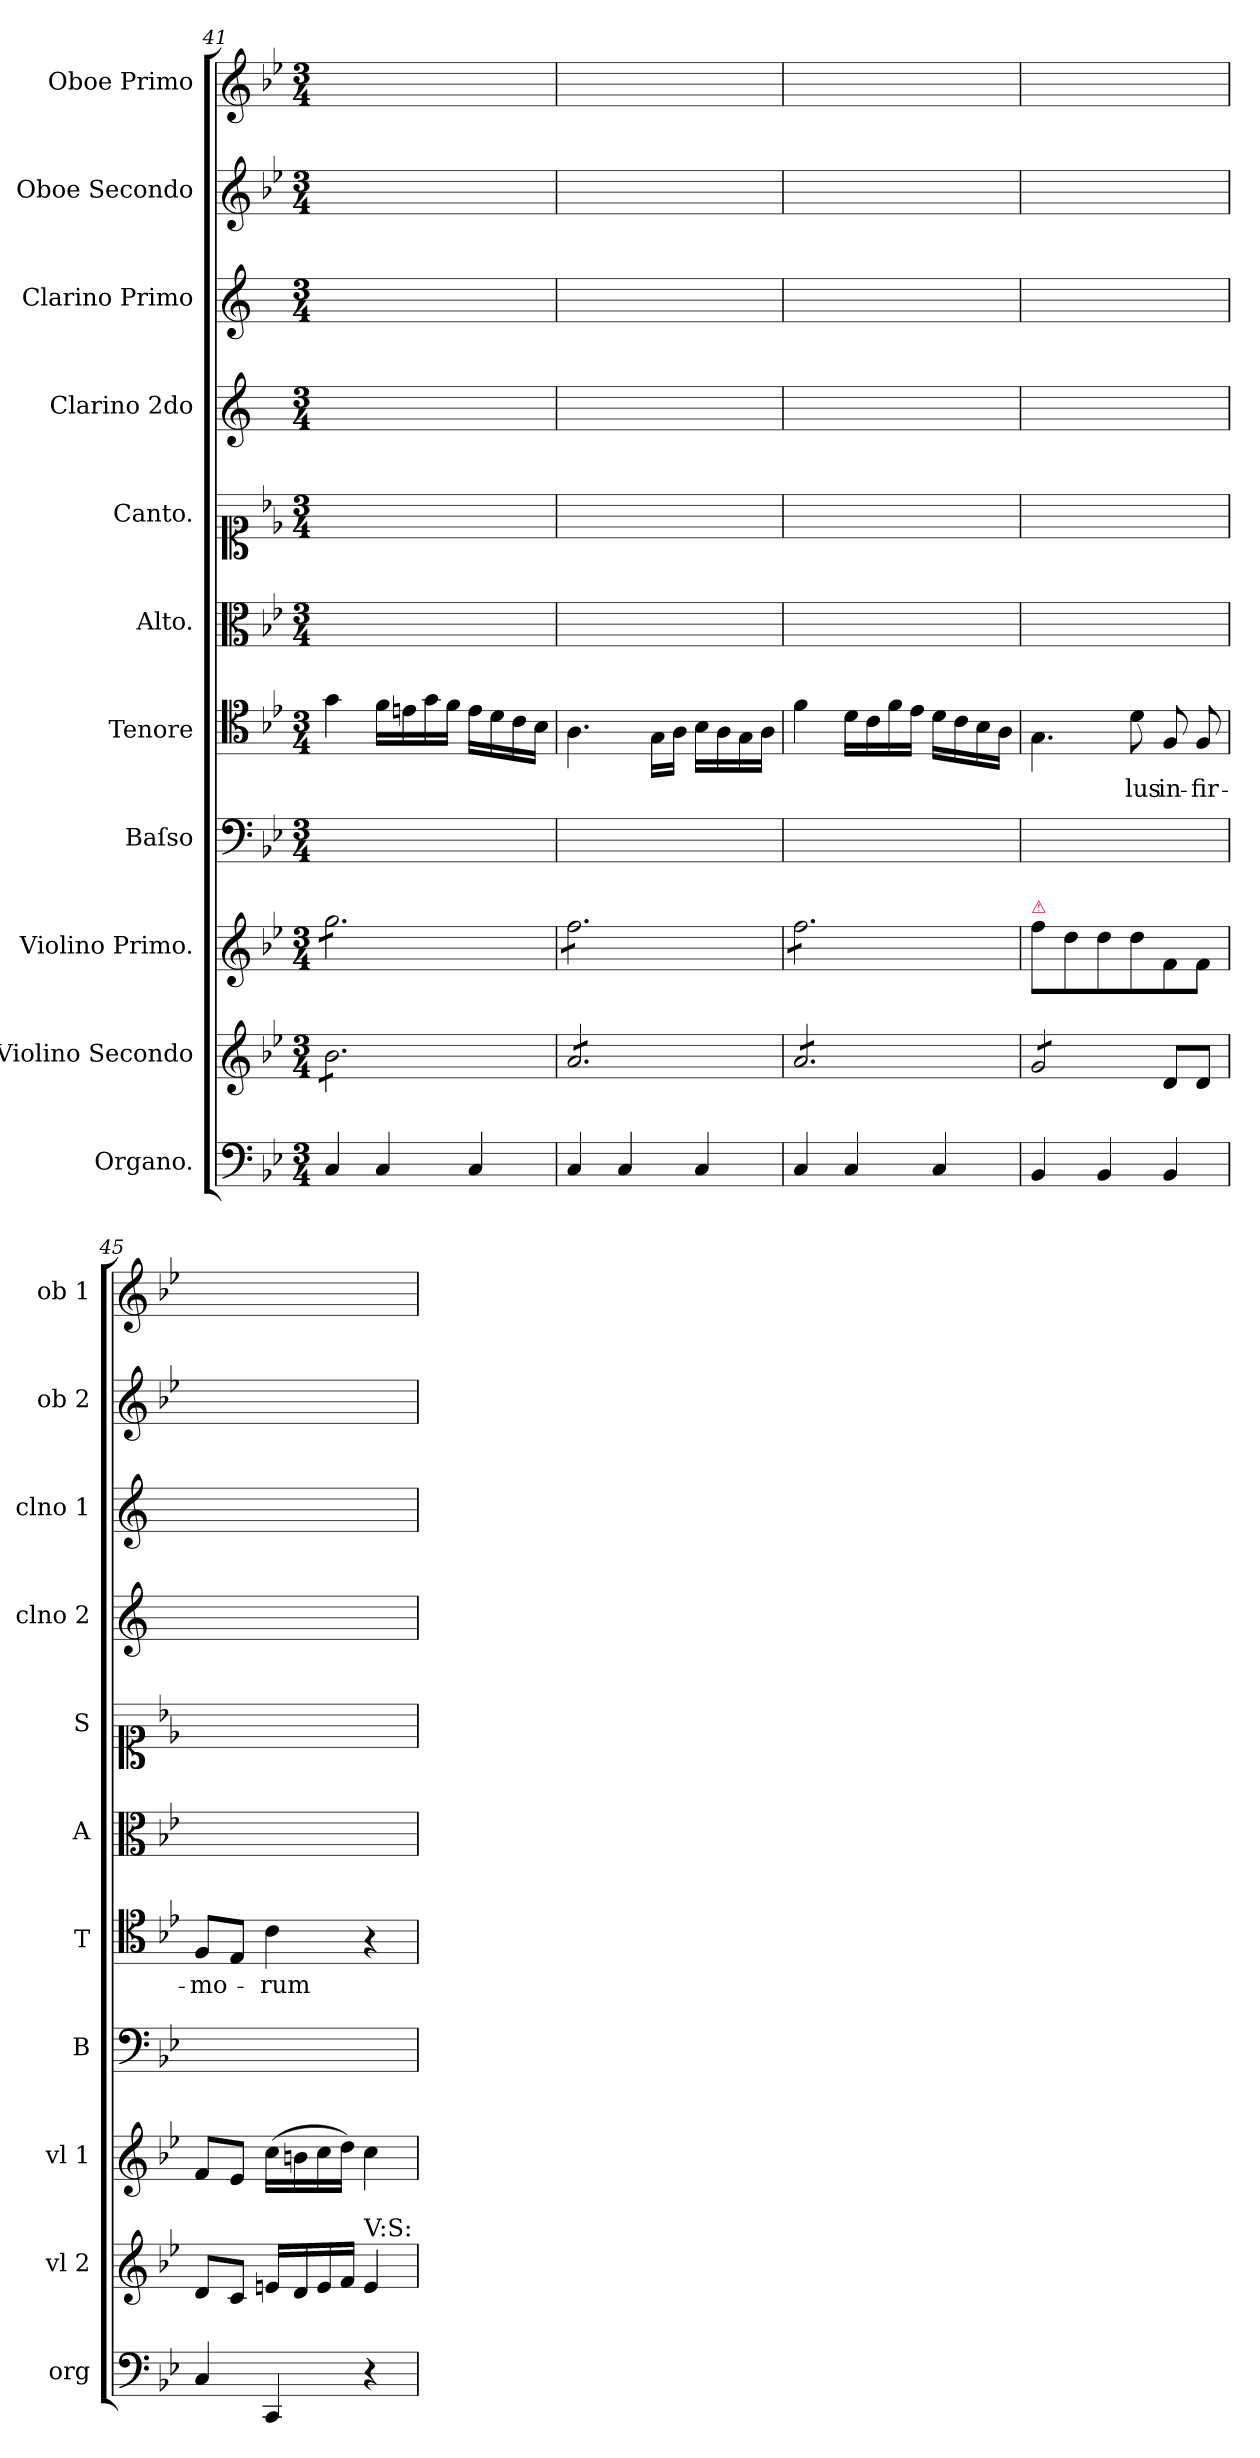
**kern	**kern	**kern	**kern	**kern	**text	**kern	**kern	**kern	**kern	**kern	**kern
*part11	*part10	*part9	*part8	*part7	*part7	*part6	*part5	*part4	*part3	*part2	*part1
*staff11	*staff10	*staff9	*staff8	*staff7	*staff7	*staff6	*staff5	*staff4	*staff3	*staff2	*staff1
*I"Organo.	*I"Violino Secondo	*I"Violino Primo.	*I"Baſso	*I"Tenore	*	*I"Alto.	*I"Canto.	*I"Clarino 2do	*I"Clarino Primo	*I"Oboe Secondo	*I"Oboe Primo
*I'org	*I'vl 2	*I'vl 1	*I'B	*I'T	*	*I'A	*I'S	*I'clno 2	*I'clno 1	*I'ob 2	*I'ob 1
*clefF4	*clefG2	*clefG2	*clefF4	*clefC4	*	*clefC3	*clefC1	*clefG2	*clefG2	*clefG2	*clefG2
*	*	*	*	*	*	*	*	*ITrd1c2	*ITrd1c2	*	*
*k[b-e-]	*k[b-e-]	*k[b-e-]	*k[b-e-]	*k[b-e-]	*	*k[b-e-]	*k[b-e-]	*k[b-e-]	*k[b-e-]	*k[b-e-]	*k[b-e-]
*B-:	*B-:	*B-:	*B-:	*B-:	*	*B-:	*B-:	*B-:	*B-:	*B-:	*B-:
*M3/4	*M3/4	*M3/4	*M3/4	*M3/4	*	*M3/4	*M3/4	*M3/4	*M3/4	*M3/4	*M3/4
=41	=41	=41	=41	=41	=41	=41	=41	=41	=41	=41	=41
*	*tremolo	*	*	*	*	*	*	*	*	*	*
*	*	*tremolo	*	*	*	*	*	*	*	*	*
4C/	8b-\L	8gg\L	2.ryy	4g\	.	2.ryy	2.ryy	2.ryy	2.ryy	2.ryy	2.ryy
.	8b-\	8gg\	.	.	.	.	.	.	.	.	.
4C/	8b-\	8gg\	.	16f\LL	.	.	.	.	.	.	.
.	.	.	.	16en\	.	.	.	.	.	.	.
.	8b-\	8gg\	.	16g\	.	.	.	.	.	.	.
.	.	.	.	16f\JJ	.	.	.	.	.	.	.
4C/	8b-\	8gg\	.	16e\LL	.	.	.	.	.	.	.
.	.	.	.	16d\	.	.	.	.	.	.	.
.	8b-\J	8gg\J	.	16c\	.	.	.	.	.	.	.
.	.	.	.	16B-\JJ	.	.	.	.	.	.	.
=42	=42	=42	=42	=42	=42	=42	=42	=42	=42	=42	=42
4C/	8a/L	8ff\L	2.ryy	4.A\	.	2.ryy	2.ryy	2.ryy	2.ryy	2.ryy	2.ryy
.	8a/	8ff\	.	.	.	.	.	.	.	.	.
4C/	8a/	8ff\	.	.	.	.	.	.	.	.	.
.	8a/	8ff\	.	16G\LL	.	.	.	.	.	.	.
.	.	.	.	16A\JJ	.	.	.	.	.	.	.
4C/	8a/	8ff\	.	16B-\LL	.	.	.	.	.	.	.
.	.	.	.	16A\	.	.	.	.	.	.	.
.	8a/J	8ff\J	.	16G\	.	.	.	.	.	.	.
.	.	.	.	16A\JJ	.	.	.	.	.	.	.
=43	=43	=43	=43	=43	=43	=43	=43	=43	=43	=43	=43
4C/	8a/L	8ff\L	2.ryy	4f\	.	2.ryy	2.ryy	2.ryy	2.ryy	2.ryy	2.ryy
.	8a/	8ff\	.	.	.	.	.	.	.	.	.
4C/	8a/	8ff\	.	16d\LL	.	.	.	.	.	.	.
.	.	.	.	16c\	.	.	.	.	.	.	.
.	8a/	8ff\	.	16f\	.	.	.	.	.	.	.
.	.	.	.	16e-\JJ	.	.	.	.	.	.	.
4C/	8a/	8ff\	.	16d\LL	.	.	.	.	.	.	.
.	.	.	.	16c\	.	.	.	.	.	.	.
.	8a/J	8ff\J	.	16B-\	.	.	.	.	.	.	.
*	*	*Xtremolo	*	*	*	*	*	*	*	*	*
.	.	.	.	16A\JJ	.	.	.	.	.	.	.
=44	=44	=44	=44	=44	=44	=44	=44	=44	=44	=44	=44
!	!	!LO:TX:a:color=crimson:t=⚠	!	!	!	!	!	!	!	!	!
4BB-/	8g/L	8ff\L	2.ryy	4.G\	.	2.ryy	2.ryy	2.ryy	2.ryy	2.ryy	2.ryy
.	8g/	8dd\	.	.	.	.	.	.	.	.	.
4BB-/	8g/	8dd\	.	.	.	.	.	.	.	.	.
.	8g/J	8dd\	.	8d\	-lus	.	.	.	.	.	.
*	*Xtremolo	*	*	*	*	*	*	*	*	*	*
4BB-/	8d/L	8f/	.	8F/	in-	.	.	.	.	.	.
.	8d/J	8f/J	.	8F/	-fir-	.	.	.	.	.	.
=45	=45	=45	=45	=45	=45	=45	=45	=45	=45	=45	=45
4C/	8d/L	8f/L	2.ryy	8F/L	-mo-	2.ryy	2.ryy	2.ryy	2.ryy	2.ryy	2.ryy
.	8c/J	8e-/J	.	8E-/J	.	.	.	.	.	.	.
4CC/	16en/LL	(16cc\LL	.	4c\	-rum	.	.	.	.	.	.
.	16d/	16bn\	.	.	.	.	.	.	.	.	.
.	16e/	16cc\	.	.	.	.	.	.	.	.	.
.	16f/JJ	16dd\JJ)	.	.	.	.	.	.	.	.	.
!	!LO:TX:a:t=V&colon;S&colon;	!	!	!	!	!	!	!	!	!	!
4r	4e/	4cc\	.	4r	.	.	.	.	.	.	.
=	=	=	=	=	=	=	=	=	=	=	=
*-	*-	*-	*-	*-	*-	*-	*-	*-	*-	*-	*-
